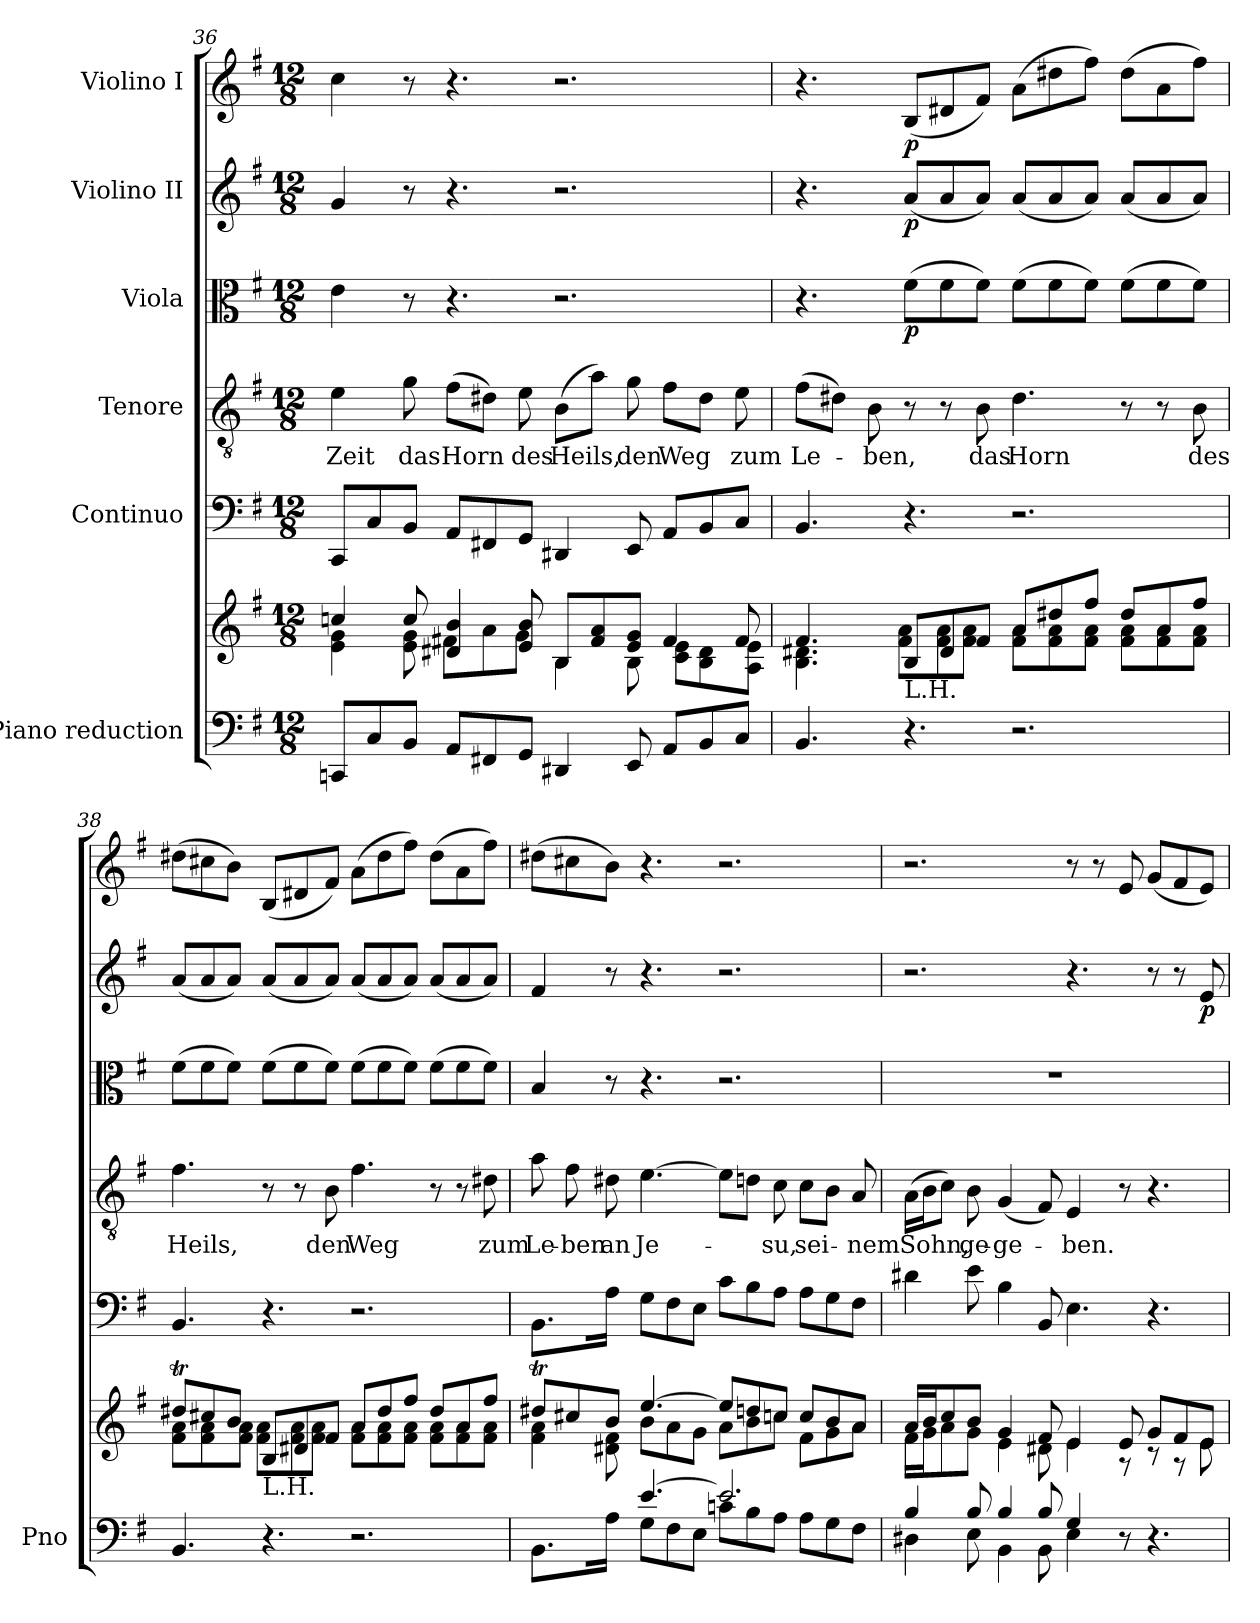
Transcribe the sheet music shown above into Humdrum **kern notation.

**kern	**kern	**kern	**kern	**text	**kern	**dynam	**kern	**dynam	**kern	**dynam
*part6	*part6	*part5	*part4	*part4	*part3	*part3	*part2	*part2	*part1	*part1
*staff7	*staff6	*staff5	*staff4	*staff4	*staff3	*staff3	*staff2	*staff2	*staff1	*staff1
*I"Piano reduction	*	*I"Continuo	*I"Tenore	*	*I"Viola	*	*I"Violino II	*	*I"Violino I	*
*I'Pno	*	*	*	*	*	*	*	*	*	*
!!LO:LB:g=z
*clefF4	*clefG2	*clefF4	*clefGv2	*	*clefC3	*	*clefG2	*	*clefG2	*
*k[f#]	*k[f#]	*k[f#]	*k[f#]	*	*k[f#]	*	*k[f#]	*	*k[f#]	*
*M12/8	*M12/8	*M12/8	*M12/8	*	*M12/8	*	*M12/8	*	*M12/8	*
=36	=36	=36	=36	=36	=36	=36	=36	=36	=36	=36
*	*^	*	*	*	*	*	*	*	*	*
!	!	!	!	!	!LO:LY:b	!	!	!	!	!	!
8CCn/L	4ccn/	4e\ 4g\	8CC/L	4e\	Zeit	4e\	.	4g/	.	4cc\	.
8C/	.	.	8C/	.	.	.	.	.	.	.	.
!	!	!	!	!	!LO:LY:b	!	!	!	!	!	!
8BB/J	8cc/	8e\ 8g\	8BB/J	8g\	das	8r	.	8r	.	8r	.
!	!	!	!	!	!LO:LY:b	!	!	!	!	!	!
8AA/L	4d#X/ 4b/	8f#X\L	8AA/L	(8f#\L	Horn	4.r	.	4.r	.	4.r	.
8FF#X/	.	8a\	8FF#X/	8d#X\J)	.	.	.	.	.	.	.
!	!	!	!	!	!LO:LY:b	!	!	!	!	!	!
8GG/J	8e/ 8b/	8g\J	8GG/J	8e\	des	.	.	.	.	.	.
!	!	!	!	!	!LO:LY:b	!	!	!	!	!	!
4DD#X/	8B/L	4B\	4DD#X/	(8B\L	Heils,	2.r	.	2.r	.	2.r	.
.	8f#/ 8a/	.	.	8a\J)	.	.	.	.	.	.	.
!	!	!	!	!	!LO:LY:b	!	!	!	!	!	!
8EE/	8e/ 8g/J	8B\	8EE/	8g\	den	.	.	.	.	.	.
!	!	!	!	!	!LO:LY:b	!	!	!	!	!	!
8AA/L	4f#/	8c\ 8e\L	8AA/L	8f#\L	Weg	.	.	.	.	.	.
8BB/	.	8B\ 8d#\	8BB/	8d#\J	.	.	.	.	.	.	.
!	!	!	!	!	!LO:LY:b	!	!	!	!	!	!
8C/J	8f#/	8A\ 8e\J	8C/J	8e\	zum	.	.	.	.	.	.
=37	=37	=37	=37	=37	=37	=37	=37	=37	=37	=37	=37
!	!	!	!	!	!LO:LY:b	!	!	!	!	!	!
4.BB/	4.f#/	4.B\ 4.d#X\	4.BB/	(8f#\L	Le-	4.r	.	4.r	.	4.r	.
.	.	.	.	8d#X\J)	.	.	.	.	.	.	.
!	!	!	!	!	!LO:LY:b	!	!	!	!	!	!
.	.	.	.	8B\	-ben,	.	.	.	.	.	.
!	!LO:TX:b:t=L.H.	!	!	!	!	!	!	!	!	!	!
!	!	!	!	!	!	!	!LO:DY:b	!	!LO:DY:b	!	!LO:DY:b
4.r	8B/L	8f#\ 8a\L	4.r	8r	.	(8f#\L	p	(8a/L	p	(8B/L	p
.	8d#/	8f#\ 8a\	.	8r	.	8f#\	.	8a/	.	8d#X/	.
!	!	!	!	!	!LO:LY:b	!	!	!	!	!	!
.	8f#/J	8f#\ 8a\J	.	8B\	das	8f#\J)	.	8a/J)	.	8f#/J)	.
!	!	!	!	!	!LO:LY:b	!	!	!	!	!	!
2.r	8a/L	8f#\ 8a\L	2.r	4.d#\	Horn	(8f#\L	.	(8a/L	.	(8a\L	.
.	8dd#X/	8f#\ 8a\	.	.	.	8f#\	.	8a/	.	8dd#X\	.
.	8ff#/J	8f#\ 8a\J	.	.	.	8f#\J)	.	8a/J)	.	8ff#\J)	.
.	8dd#/L	8f#\ 8a\L	.	8r	.	(8f#\L	.	(8a/L	.	(8dd#\L	.
.	8a/	8f#\ 8a\	.	8r	.	8f#\	.	8a/	.	8a\	.
!	!	!	!	!	!LO:LY:b	!	!	!	!	!	!
.	8ff#/J	8f#\ 8a\J	.	8B\	des	8f#\J)	.	8a/J)	.	8ff#\J)	.
=38	=38	=38	=38	=38	=38	=38	=38	=38	=38	=38	=38
!	!	!	!	!	!LO:LY:b	!	!	!	!	!	!
4.BB/	8dd#Xt/L	8f#\ 8a\L	4.BB/	4.f#\	Heils,	(8f#\L	.	(8a/L	.	(8dd#X\L	.
.	8cc#X/	8f#\ 8a\	.	.	.	8f#\	.	8a/	.	8cc#X\	.
.	8b/J	8f#\ 8a\J	.	.	.	8f#\J)	.	8a/J)	.	8b\J)	.
!	!LO:TX:b:t=L.H.	!	!	!	!	!	!	!	!	!	!
4.r	8B/L	8f#\ 8a\L	4.r	8r	.	(8f#\L	.	(8a/L	.	(8B/L	.
.	8d#X/	8f#\ 8a\	.	8r	.	8f#\	.	8a/	.	8d#X/	.
!	!	!	!	!	!LO:LY:b	!	!	!	!	!	!
.	8f#/J	8f#\ 8a\J	.	8B\	den	8f#\J)	.	8a/J)	.	8f#/J)	.
!	!	!	!	!	!LO:LY:b	!	!	!	!	!	!
2.r	8a/L	8f#\ 8a\L	2.r	4.f#\	Weg	(8f#\L	.	(8a/L	.	(8a\L	.
.	8dd#/	8f#\ 8a\	.	.	.	8f#\	.	8a/	.	8dd#\	.
.	8ff#/J	8f#\ 8a\J	.	.	.	8f#\J)	.	8a/J)	.	8ff#\J)	.
.	8dd#/L	8f#\ 8a\L	.	8r	.	(8f#\L	.	(8a/L	.	(8dd#\L	.
.	8a/	8f#\ 8a\	.	8r	.	8f#\	.	8a/	.	8a\	.
!	!	!	!	!	!LO:LY:b	!	!	!	!	!	!
.	8ff#/J	8f#\ 8a\J	.	8d#X\	zum	8f#\J)	.	8a/J)	.	8ff#\J)	.
!!LO:PB:g=z
=39	=39	=39	=39	=39	=39	=39	=39	=39	=39	=39	=39
*^	*	*	*	*	*	*	*	*	*	*	*
!	!	!	!	!	!	!LO:LY:b	!	!	!	!	!	!
4.ryy	8.BB\L	8dd#Xt/L	4f#\ 4a\	8.BB\L	8a\	Le-	4B/	.	4f#/	.	(8dd#X\L	.
!	!	!	!	!	!	!LO:LY:b	!	!	!	!	!	!
.	.	8cc#X/	.	.	8f#\	-ben	.	.	.	.	8cc#X\	.
.	16ryy	.	.	16ryy	.	.	.	.	.	.	.	.
!	!	!	!	!	!	!LO:LY:b	!	!	!	!	!	!
.	16A\JJ	8b/J	8d#X\ 8f#\	16A\JJ	8d#X\	an	8r	.	8r	.	8b\J)	.
.	16ryy	.	.	16ryy	.	.	.	.	.	.	.	.
!	!	!	!	!	!	!LO:LY:b	!	!	!	!	!	!
[4.e/	8G\L	[4.ee/	8b\L	8G\L	[4.e\	Je-	4.r	.	4.r	.	4.r	.
.	8F#\	.	8a\	8F#\	.	.	.	.	.	.	.	.
.	8E\J	.	8g\J	8E\J	.	.	.	.	.	.	.	.
2.e/]	8cn\L	8ee/L]	8a\L	8c\L	8e\L]	.	2.r	.	2.r	.	2.r	.
.	8B\	8ddn/	8b\	8B\	8dn\J	.	.	.	.	.	.	.
!	!	!	!	!	!	!LO:LY:b	!	!	!	!	!	!
.	8A\J	8ccn/J	8cc\J	8A\J	8c\	-su,	.	.	.	.	.	.
!	!	!	!	!	!	!LO:LY:b	!	!	!	!	!	!
.	8A\L	8cc/L	8f#\L	8A\L	8c\L	sei-	.	.	.	.	.	.
.	8G\	8b/	8g\	8G\	8B\J	.	.	.	.	.	.	.
!	!	!	!	!	!	!LO:LY:b	!	!	!	!	!	!
.	8F#\J	8a/J	8a\J	8F#\J	8A/	-nem	.	.	.	.	.	.
=40	=40	=40	=40	=40	=40	=40	=40	=40	=40	=40	=40	=40
!	!	!	!	!	!	!LO:LY:b	!	!	!	!	!	!
4B/	4D#X\	16a/LL	16f#\LL	4d#X\	(16A\LL	Sohn,	1.r	.	2.r	.	2.r	.
.	.	16b/J	16g\J	.	16B\J	.	.	.	.	.	.	.
.	.	8cc/	8a\	.	8c\J)	.	.	.	.	.	.	.
!	!	!	!	!	!	!LO:LY:b	!	!	!	!	!	!
8B/	8E\	8b/J	8g\J	8e\	8B\	ge-	.	.	.	.	.	.
!	!	!	!	!	!	!LO:LY:b	!	!	!	!	!	!
4B/	4BB\	4g/	4e\	4B\	(4G/	-ge-	.	.	.	.	.	.
8B/	8BB\	8f#/	8d#X\	8BB/	8F#/)	.	.	.	.	.	.	.
!	!	!	!	!	!	!LO:LY:b	!	!	!	!	!	!
4G/	4E\	4e/	4e\	4.E\	4E/	-ben.	.	.	4.r	.	8r	.
.	.	.	.	.	.	.	.	.	.	.	8r	.
!	!	!	!	!	!	!	!	!	!	!	!	!LO:DY:b
!	!	!	!	!	!	!	!	!	!	!	!	!LO:DY:n=1:b
!	!	!	!	!	!	!	!	!	!	!	!	!LO:DY:n=2:b
8r	8ryy	8e/	8r	.	8r	.	.	.	.	.	8e/	other-dynamics p other-dynamics
4.r	4.ryy	8g/L	8r	4.r	4.r	.	.	.	8r	.	(8g/L	.
.	.	8f#/	8r	.	.	.	.	.	8r	.	8f#/	.
!	!	!	!	!	!	!	!	!	!	!LO:DY:b	!	!
.	.	8e/J	8e\	.	.	.	.	.	8e/	p	8e/J)	.
*v	*v	*	*	*	*	*	*	*	*	*	*	*
*	*v	*v	*	*	*	*	*	*	*	*	*
=	=	=	=	=	=	=	=	=	=	=
*-	*-	*-	*-	*-	*-	*-	*-	*-	*-	*-
